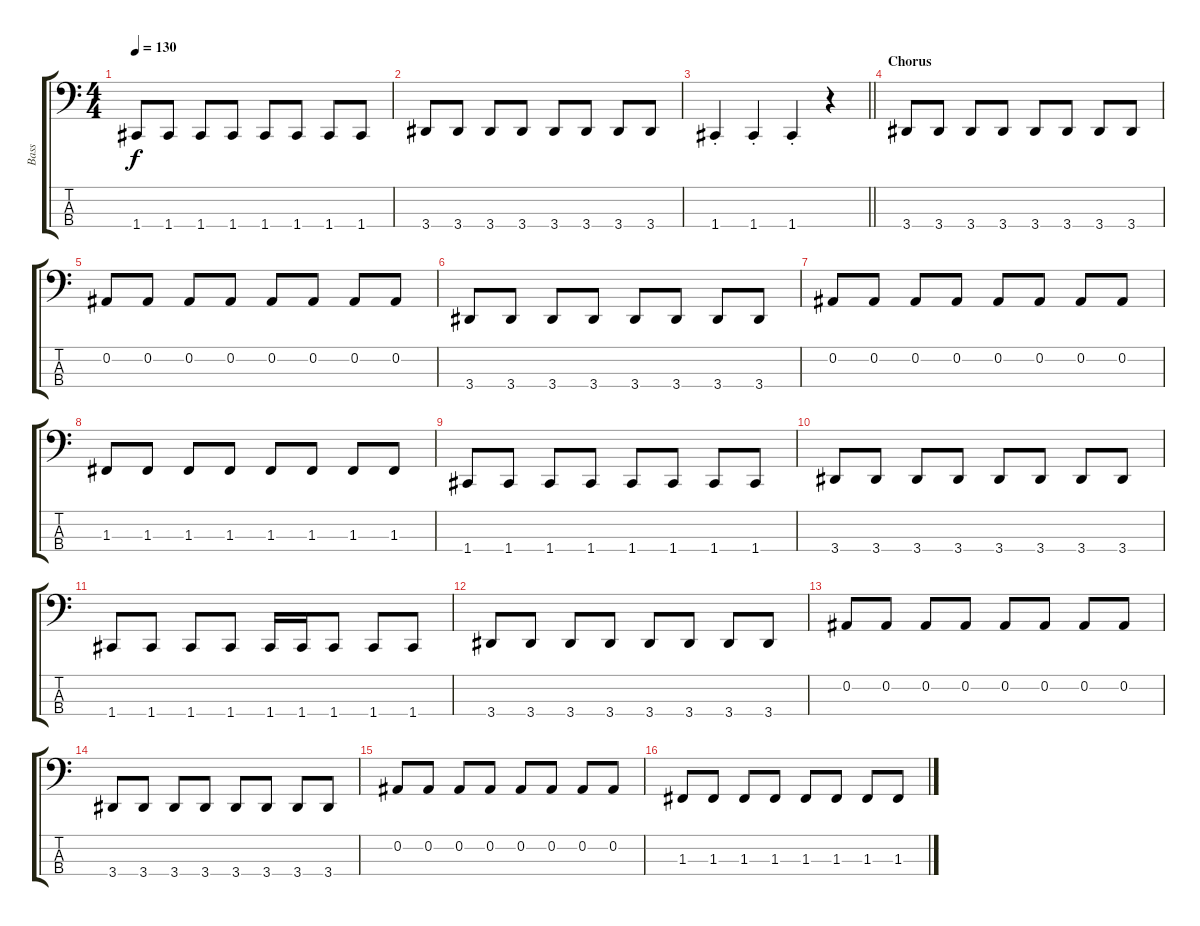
\track ("Bass" "Bass") {instrument electricbasspick}
\staff {score tabs}
\tuning (Eb2 Bb1 F1 C1) {hide}
\ts (4 4)
\tempo 130
\clef f4
\ks c
1.4.8{dy f} 1.4.8 1.4.8 1.4.8 1.4.8 1.4.8 1.4.8 1.4.8 |
3.4.8 3.4.8 3.4.8 3.4.8 3.4.8 3.4.8 3.4.8 3.4.8 |
\barLineRight lightlight
1.4{st}.4 1.4{st}.4 1.4{st}.4 r.4 |
\section ("" "Chorus")
3.4.8 3.4.8 3.4.8 3.4.8 3.4.8 3.4.8 3.4.8 3.4.8 |
0.2.8 0.2.8 0.2.8 0.2.8 0.2.8 0.2.8 0.2.8 0.2.8 |
3.4.8 3.4.8 3.4.8 3.4.8 3.4.8 3.4.8 3.4.8 3.4.8 |
0.2.8 0.2.8 0.2.8 0.2.8 0.2.8 0.2.8 0.2.8 0.2.8 |
1.3.8 1.3.8 1.3.8 1.3.8 1.3.8 1.3.8 1.3.8 1.3.8 |
1.4.8 1.4.8 1.4.8 1.4.8 1.4.8 1.4.8 1.4.8 1.4.8 |
3.4.8 3.4.8 3.4.8 3.4.8 3.4.8 3.4.8 3.4.8 3.4.8 |
1.4.8 1.4.8 1.4.8 1.4.8 1.4.16 1.4.16 1.4.8 1.4.8 1.4.8 |
3.4.8 3.4.8 3.4.8 3.4.8 3.4.8 3.4.8 3.4.8 3.4.8 |
0.2.8 0.2.8 0.2.8 0.2.8 0.2.8 0.2.8 0.2.8 0.2.8 |
3.4.8 3.4.8 3.4.8 3.4.8 3.4.8 3.4.8 3.4.8 3.4.8 |
0.2.8 0.2.8 0.2.8 0.2.8 0.2.8 0.2.8 0.2.8 0.2.8 |
1.3.8 1.3.8 1.3.8 1.3.8 1.3.8 1.3.8 1.3.8 1.3.8
